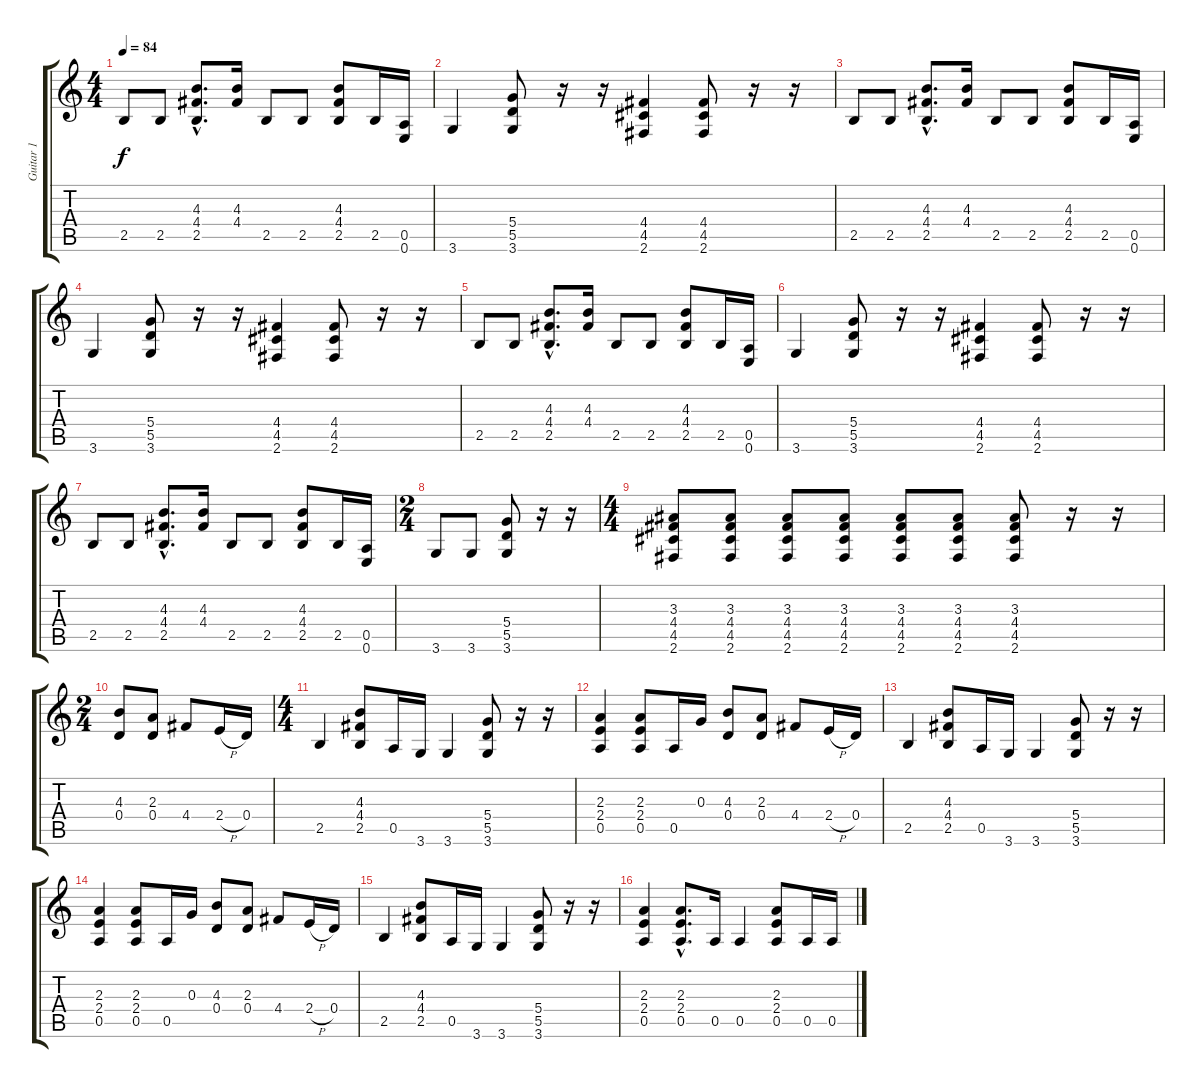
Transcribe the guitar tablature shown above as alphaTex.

\track ("Guitar 1" "Guitar 1") {instrument electricguitarclean}
\staff {score tabs}
\tuning (E4 B3 G3 D3 A2 E2) {hide}
\ts (4 4)
\tempo 84
\clef g2
\ks c
2.5.8{dy f instrument electricguitarclean} 2.5.8 (4.3{hac} 4.4{hac} 2.5{hac}).8{d} (4.3 4.4).16 2.5.8 2.5.8 (4.3 4.4 2.5).8 2.5.16 (0.5 0.6).16 |
3.6.4 (5.4 5.5 3.6).8 r.16 r.16 (4.4 4.5 2.6).4 (4.4 4.5 2.6).8 r.16 r.16 |
2.5.8 2.5.8 (4.3{hac} 4.4{hac} 2.5{hac}).8{d} (4.3 4.4).16 2.5.8 2.5.8 (4.3 4.4 2.5).8 2.5.16 (0.5 0.6).16 |
3.6.4 (5.4 5.5 3.6).8 r.16 r.16 (4.4 4.5 2.6).4 (4.4 4.5 2.6).8 r.16 r.16 |
2.5.8 2.5.8 (4.3{hac} 4.4{hac} 2.5{hac}).8{d} (4.3 4.4).16 2.5.8 2.5.8 (4.3 4.4 2.5).8 2.5.16 (0.5 0.6).16 |
3.6.4 (5.4 5.5 3.6).8 r.16 r.16 (4.4 4.5 2.6).4 (4.4 4.5 2.6).8 r.16 r.16 |
2.5.8 2.5.8 (4.3{hac} 4.4{hac} 2.5{hac}).8{d} (4.3 4.4).16 2.5.8 2.5.8 (4.3 4.4 2.5).8 2.5.16 (0.5 0.6).16 |
\ts (2 4)
3.6.8 3.6.8 (5.4 5.5 3.6).8 r.16 r.16 |
\ts (4 4)
(3.3 4.4 4.5 2.6).8 (3.3 4.4 4.5 2.6).8 (3.3 4.4 4.5 2.6).8 (3.3 4.4 4.5 2.6).8 (3.3 4.4 4.5 2.6).8 (3.3 4.4 4.5 2.6).8 (3.3 4.4 4.5 2.6).8 r.16 r.16 |
\ts (2 4)
(4.3 0.4).8 (2.3 0.4).8 4.4.8 2.4{h}.16 0.4.16 |
\ts (4 4)
2.5.4 (4.3 4.4 2.5).8 0.5.16 3.6.16 3.6.4 (5.4 5.5 3.6).8 r.16 r.16 |
(2.3 2.4 0.5).4 (2.3 2.4 0.5).8 0.5.16 0.3.16 (4.3 0.4).8 (2.3 0.4).8 4.4.8 2.4{h}.16 0.4.16 |
2.5.4 (4.3 4.4 2.5).8 0.5.16 3.6.16 3.6.4 (5.4 5.5 3.6).8 r.16 r.16 |
(2.3 2.4 0.5).4 (2.3 2.4 0.5).8 0.5.16 0.3.16 (4.3 0.4).8 (2.3 0.4).8 4.4.8 2.4{h}.16 0.4.16 |
2.5.4 (4.3 4.4 2.5).8 0.5.16 3.6.16 3.6.4 (5.4 5.5 3.6).8 r.16 r.16 |
(2.3 2.4 0.5).4 (2.3{hac} 2.4{hac} 0.5{hac}).8{d} 0.5.16 0.5.4 (2.3 2.4 0.5).8 0.5.16 0.5.16
